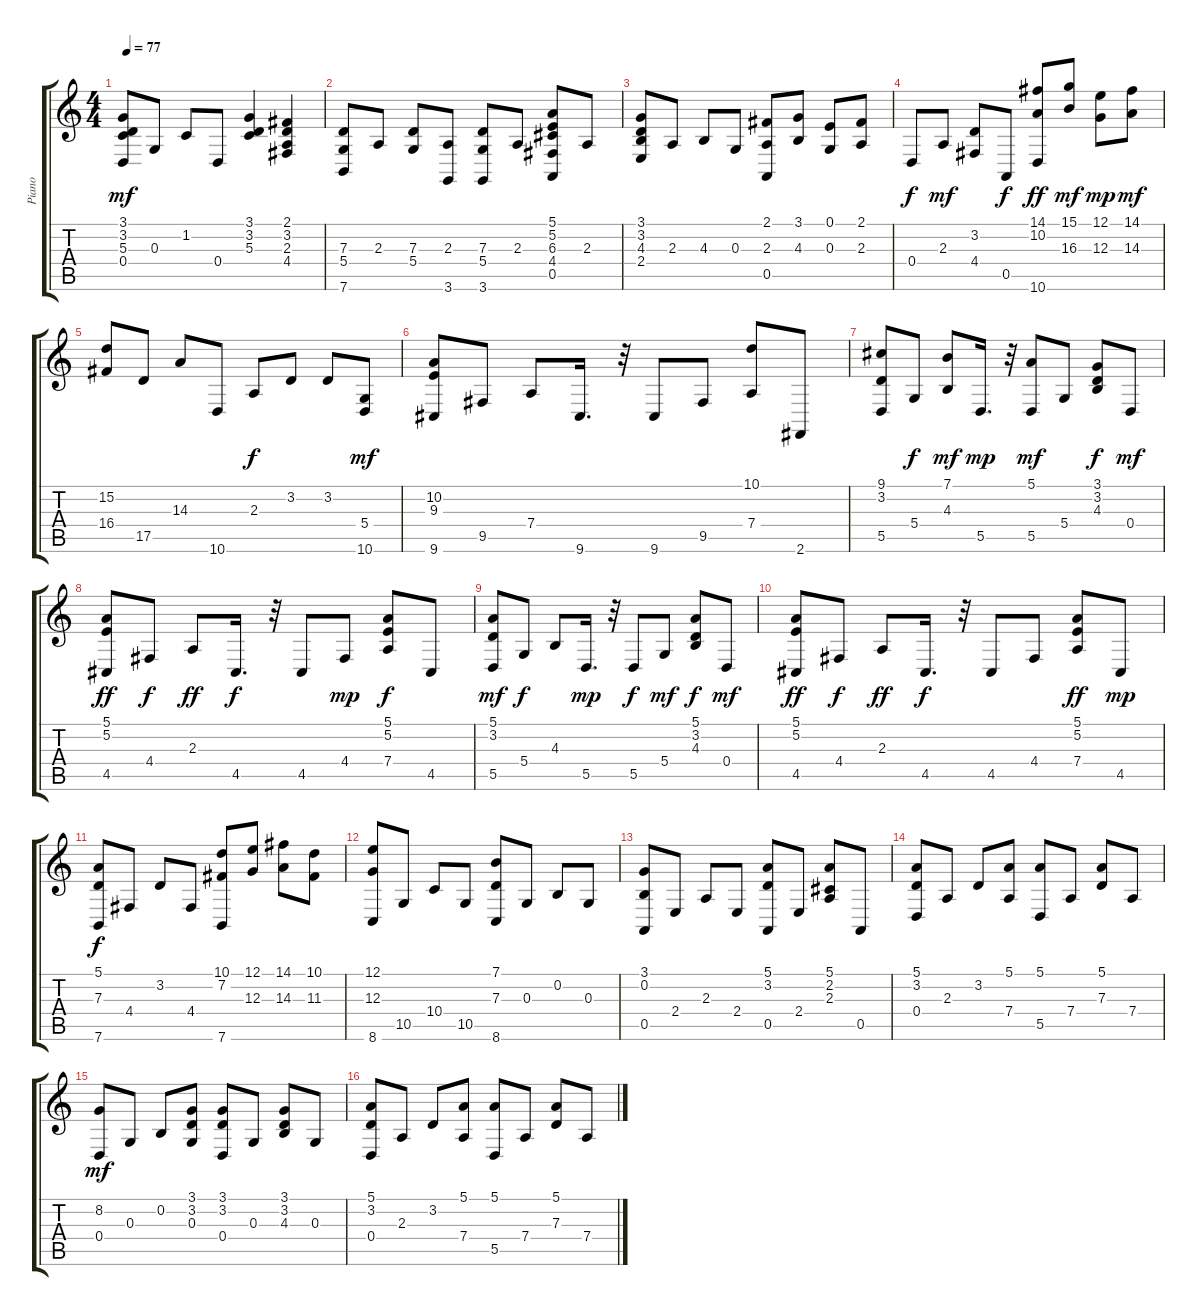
\track ("Piano" "Piano") {instrument pad1newage}
\staff {score tabs}
\tuning (E4 B3 G3 D3 A2 E2) {hide}
\ts (4 4)
\tempo 77
\clef g2
\ks c
(3.1 3.2 5.3 0.4).8{dy mf} 0.3.8 1.2.8 0.4.8 (3.1 3.2 5.3).4 (2.1 3.2 2.3 4.4).4 |
(7.3 5.4 7.6).8 2.3.8 (7.3 5.4).8 (2.3 3.6).8 (7.3 5.4 3.6).8 2.3.8 (5.1 5.2 6.3 4.4 0.5).8 2.3.8 |
(3.1 3.2 4.3 2.4).8 2.3.8 4.3.8 0.3.8 (2.1 2.3 0.5).8 (3.1 4.3).8 (0.1 0.3).8 (2.1 2.3).8 |
0.4.8{dy f} 2.3.8{dy mf} (3.2 4.4).8 0.5.8{dy f} (14.1 10.2 10.6).8{dy ff} (15.1 16.3).8{dy mf} (12.1 12.3).8{dy mp} (14.1 14.3).8{dy mf} |
(15.2 16.4).8 17.5.8 14.3.8 10.6.8 2.3.8{dy f} 3.2.8 3.2.8 (5.4 10.6).8{dy mf} |
(10.2 9.3 9.6).8 9.5.8 7.4.8 9.6.16{d} r.32 9.6.8 9.5.8 (10.1 7.4).8 2.6.8 |
(9.1 3.2 5.5).8 5.4.8{dy f} (7.1 4.3).8{dy mf} 5.5.16{d dy mp} r.32 (5.1 5.5).8{dy mf} 5.4.8 (3.1 3.2 4.3).8{dy f} 0.4.8{dy mf} |
(5.1 5.2 4.5).8{dy ff} 4.4.8{dy f} 2.3.8{dy ff} 4.5.16{d dy f} r.32 4.5.8 4.4.8{dy mp} (5.1 5.2 7.4).8{dy f} 4.5.8 |
(5.1 3.2 5.5).8{dy mf} 5.4.8{dy f} 4.3.8 5.5.16{d dy mp} r.32 5.5.8{dy f} 5.4.8{dy mf} (5.1 3.2 4.3).8{dy f} 0.4.8{dy mf} |
(5.1 5.2 4.5).8{dy ff} 4.4.8{dy f} 2.3.8{dy ff} 4.5.16{d dy f} r.32 4.5.8 4.4.8 (5.1 5.2 7.4).8{dy ff} 4.5.8{dy mp} |
(5.1 7.3 7.6).8{dy f} 4.4.8 3.2.8 4.4.8 (10.1 7.2 7.6).8 (12.1 12.3).8 (14.1 14.3).8 (10.1 11.3).8 |
(12.1 12.3 8.6).8 10.5.8 10.4.8 10.5.8 (7.1 7.3 8.6).8 0.3.8 0.2.8 0.3.8 |
(3.1 0.2 0.5).8 2.4.8 2.3.8 2.4.8 (5.1 3.2 0.5).8 2.4.8 (5.1 2.2 2.3).8 0.5.8 |
(5.1 3.2 0.4).8 2.3.8 3.2.8 (5.1 7.4).8 (5.1 5.5).8 7.4.8 (5.1 7.3).8 7.4.8 |
(8.2 0.4).8{dy mf} 0.3.8 0.2.8 (3.1 3.2 0.3).8 (3.1 3.2 0.4).8 0.3.8 (3.1 3.2 4.3).8 0.3.8 |
(5.1 3.2 0.4).8 2.3.8 3.2.8 (5.1 7.4).8 (5.1 5.5).8 7.4.8 (5.1 7.3).8 7.4.8
